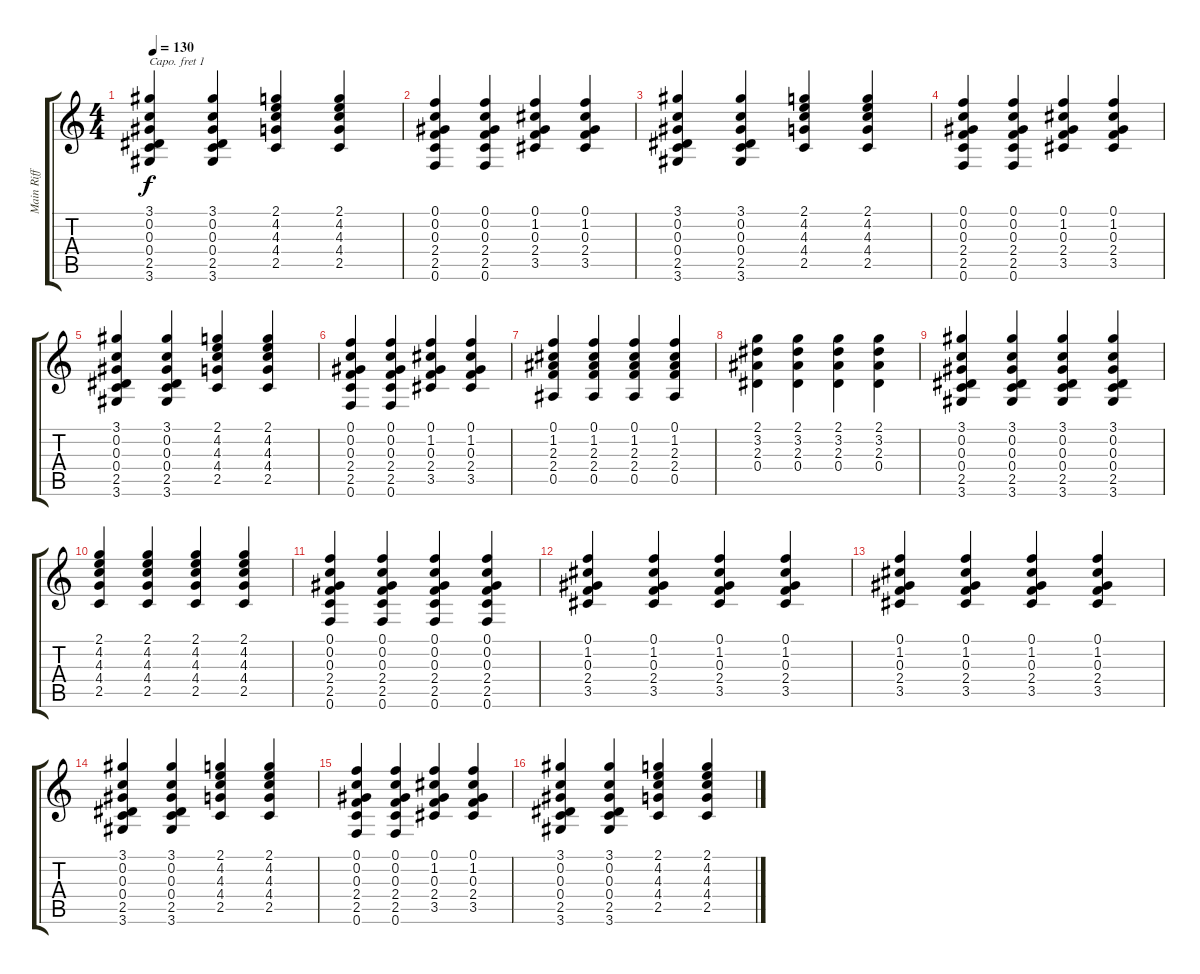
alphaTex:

\track ("Main Riff" "Main Riff") {instrument electricguitarclean}
\staff {score tabs}
\capo 1
\tuning (E4 B3 G3 D3 A2 E2) {hide}
\ts (4 4)
\tempo 130
\clef g2
\ks c
(3.1 0.2 0.3 0.4 2.5 3.6).4{dy f} (3.1 0.2 0.3 0.4 2.5 3.6).4 (2.1 4.2 4.3 4.4 2.5).4 (2.1 4.2 4.3 4.4 2.5).4 |
(0.1 0.2 0.3 2.4 2.5 0.6).4 (0.1 0.2 0.3 2.4 2.5 0.6).4 (0.1 1.2 0.3 2.4 3.5).4 (0.1 1.2 0.3 2.4 3.5).4 |
(3.1 0.2 0.3 0.4 2.5 3.6).4 (3.1 0.2 0.3 0.4 2.5 3.6).4 (2.1 4.2 4.3 4.4 2.5).4 (2.1 4.2 4.3 4.4 2.5).4 |
(0.1 0.2 0.3 2.4 2.5 0.6).4 (0.1 0.2 0.3 2.4 2.5 0.6).4 (0.1 1.2 0.3 2.4 3.5).4 (0.1 1.2 0.3 2.4 3.5).4 |
(3.1 0.2 0.3 0.4 2.5 3.6).4 (3.1 0.2 0.3 0.4 2.5 3.6).4 (2.1 4.2 4.3 4.4 2.5).4 (2.1 4.2 4.3 4.4 2.5).4 |
(0.1 0.2 0.3 2.4 2.5 0.6).4 (0.1 0.2 0.3 2.4 2.5 0.6).4 (0.1 1.2 0.3 2.4 3.5).4 (0.1 1.2 0.3 2.4 3.5).4 |
(0.1 1.2 2.3 2.4 0.5).4 (0.1 1.2 2.3 2.4 0.5).4 (0.1 1.2 2.3 2.4 0.5).4 (0.1 1.2 2.3 2.4 0.5).4 |
(2.1 3.2 2.3 0.4).4 (2.1 3.2 2.3 0.4).4 (2.1 3.2 2.3 0.4).4 (2.1 3.2 2.3 0.4).4 |
(3.1 0.2 0.3 0.4 2.5 3.6).4 (3.1 0.2 0.3 0.4 2.5 3.6).4 (3.1 0.2 0.3 0.4 2.5 3.6).4 (3.1 0.2 0.3 0.4 2.5 3.6).4 |
(2.1 4.2 4.3 4.4 2.5).4 (2.1 4.2 4.3 4.4 2.5).4 (2.1 4.2 4.3 4.4 2.5).4 (2.1 4.2 4.3 4.4 2.5).4 |
(0.1 0.2 0.3 2.4 2.5 0.6).4 (0.1 0.2 0.3 2.4 2.5 0.6).4 (0.1 0.2 0.3 2.4 2.5 0.6).4 (0.1 0.2 0.3 2.4 2.5 0.6).4 |
(0.1 1.2 0.3 2.4 3.5).4 (0.1 1.2 0.3 2.4 3.5).4 (0.1 1.2 0.3 2.4 3.5).4 (0.1 1.2 0.3 2.4 3.5).4 |
(0.1 1.2 0.3 2.4 3.5).4 (0.1 1.2 0.3 2.4 3.5).4 (0.1 1.2 0.3 2.4 3.5).4 (0.1 1.2 0.3 2.4 3.5).4 |
(3.1 0.2 0.3 0.4 2.5 3.6).4 (3.1 0.2 0.3 0.4 2.5 3.6).4 (2.1 4.2 4.3 4.4 2.5).4 (2.1 4.2 4.3 4.4 2.5).4 |
(0.1 0.2 0.3 2.4 2.5 0.6).4 (0.1 0.2 0.3 2.4 2.5 0.6).4 (0.1 1.2 0.3 2.4 3.5).4 (0.1 1.2 0.3 2.4 3.5).4 |
(3.1 0.2 0.3 0.4 2.5 3.6).4 (3.1 0.2 0.3 0.4 2.5 3.6).4 (2.1 4.2 4.3 4.4 2.5).4 (2.1 4.2 4.3 4.4 2.5).4
